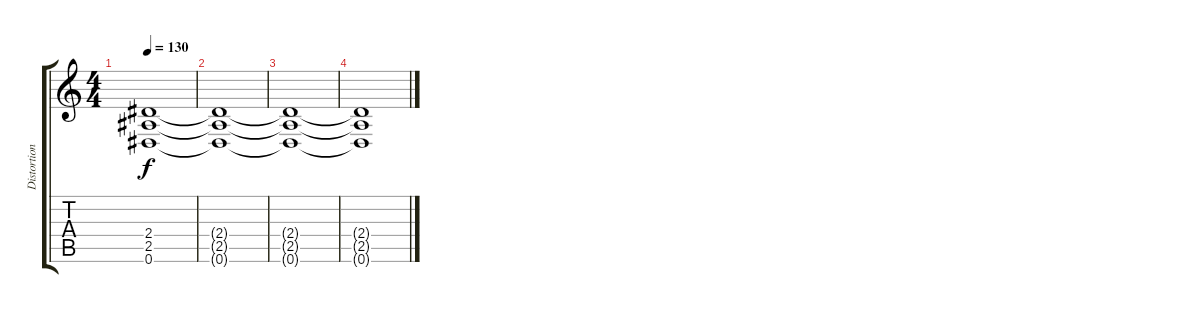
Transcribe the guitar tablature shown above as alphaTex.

\track ("Distortion Guitar 2" "Distortion") {instrument distortionguitar}
\staff {score tabs}
\tuning (Eb4 Bb3 Gb3 Db3 Ab2 Eb2) {hide}
\ts (4 4)
\tempo 130
\clef g2
\ks c
(2.4 2.5 0.6).1{dy f} |
(2.4{t} 2.5{t} 0.6{t}).1 |
(2.4{t} 2.5{t} 0.6{t}).1 |
(2.4{t} 2.5{t} 0.6{t}).1
